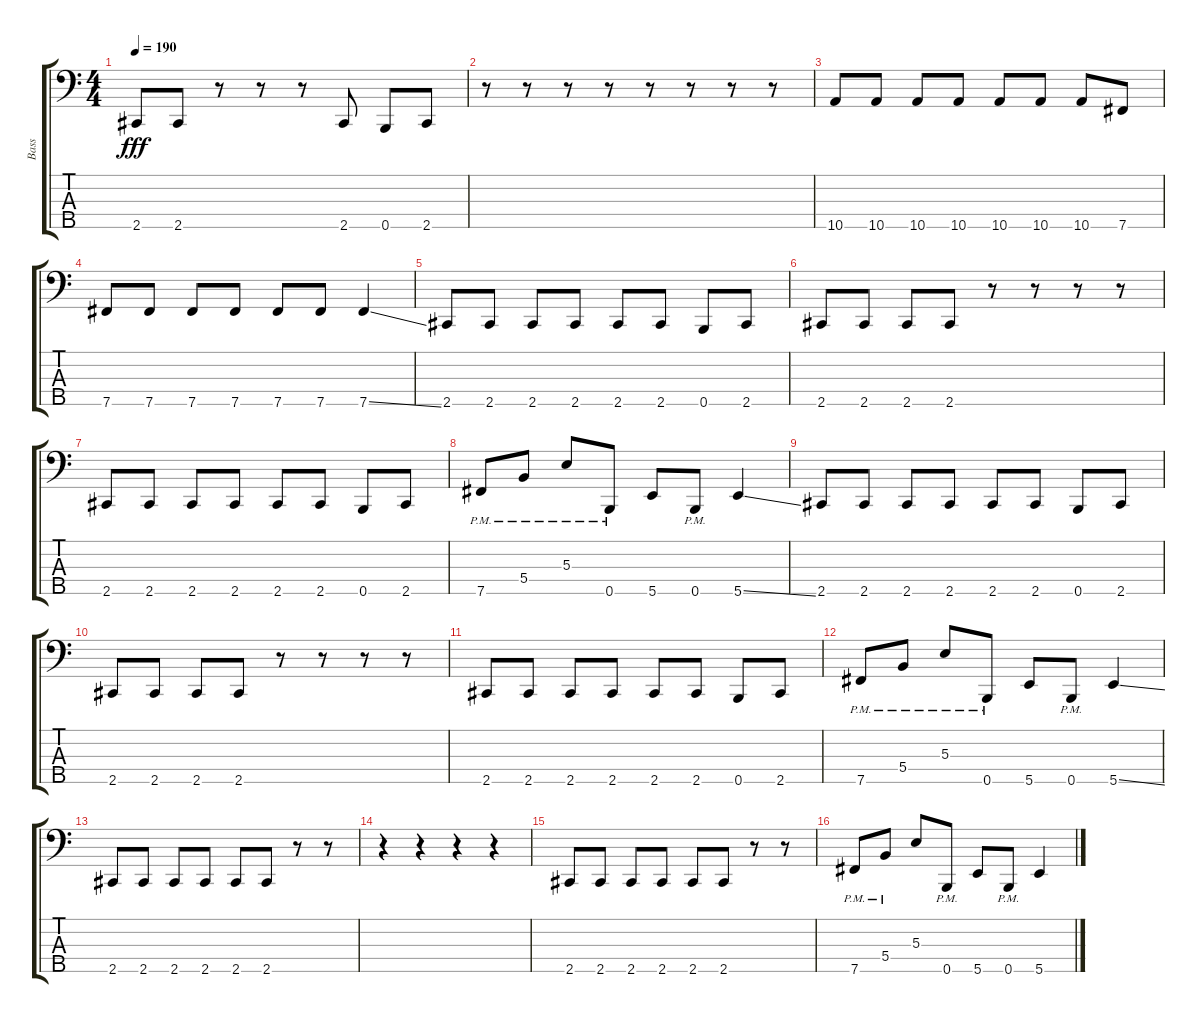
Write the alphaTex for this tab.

\track ("Bass" "Bass") {instrument electricbasspick}
\staff {score tabs}
\tuning (Ab2 E2 B1 Gb1 B0) {hide}
\ts (4 4)
\tempo 190
\clef f4
\ks c
2.5.8{dy fff} 2.5.8 r.8 r.8 r.8 2.5.8 0.5.8 2.5.8 |
r.8 r.8 r.8 r.8 r.8 r.8 r.8 r.8 |
10.5.8 10.5.8 10.5.8 10.5.8 10.5.8 10.5.8 10.5.8 7.5.8 |
7.5.8 7.5.8 7.5.8 7.5.8 7.5.8 7.5.8 7.5{ss}.4 |
2.5.8 2.5.8 2.5.8 2.5.8 2.5.8 2.5.8 0.5.8 2.5.8 |
2.5.8 2.5.8 2.5.8 2.5.8 r.8 r.8 r.8 r.8 |
2.5.8 2.5.8 2.5.8 2.5.8 2.5.8 2.5.8 0.5.8 2.5.8 |
7.5{pm}.8 5.4{pm}.8 5.3{pm}.8 0.5{pm}.8 5.5.8 0.5{pm}.8 5.5{ss}.4 |
2.5.8 2.5.8 2.5.8 2.5.8 2.5.8 2.5.8 0.5.8 2.5.8 |
2.5.8 2.5.8 2.5.8 2.5.8 r.8 r.8 r.8 r.8 |
2.5.8 2.5.8 2.5.8 2.5.8 2.5.8 2.5.8 0.5.8 2.5.8 |
7.5{pm}.8 5.4{pm}.8 5.3{pm}.8 0.5{pm}.8 5.5.8 0.5{pm}.8 5.5{ss}.4 |
2.5.8 2.5.8 2.5.8 2.5.8 2.5.8 2.5.8 r.8 r.8 |
r.4 r.4 r.4 r.4 |
2.5.8 2.5.8 2.5.8 2.5.8 2.5.8 2.5.8 r.8 r.8 |
7.5{pm}.8 5.4{pm}.8 5.3.8 0.5{pm}.8 5.5.8 0.5{pm}.8 5.5{ss}.4
